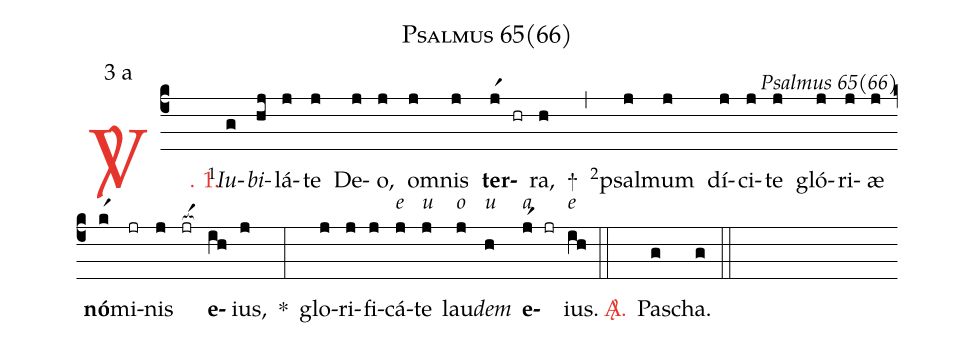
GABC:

name: Psalmus 65(66);
mode: 3;
mode-differentia: a;
commentary: Psalmus 65(66);
%%
(c4)

<c><sp>V/</sp>. 1.</c>() <v>\VSup{1}</v><i>Iu</i>(g)<i>bi</i>(hj)lá(j)te(j) De(j)o,(j) om(j)nis(j) <b>ter</b>(jr1 hr)ra,(h) +(,) <v>\VSup{2}</v>psal(j)mum(j) dí(j)ci(j)te(j) gló(j)ri(j)æ(j) <b>nó</b>(kr1)mi(jr)nis(j) (jr[ocba:1{])<b>e</b>(ih[ocba:0}])ius,(j) *(:) glo(j)ri(j)fi(j)cá<alt>e</alt>(j)te<alt>u</alt>(j) lau<alt>o</alt>(j)<i>dem</i><alt>u</alt>(h) <b>e</b><alt>a</alt>(jr1 jr)ius.<alt>e</alt>(ih)

(::)

<nlba><c><sp>A/</sp>.</c>() Pas</nlba>(g)cha.(g)

(::)
